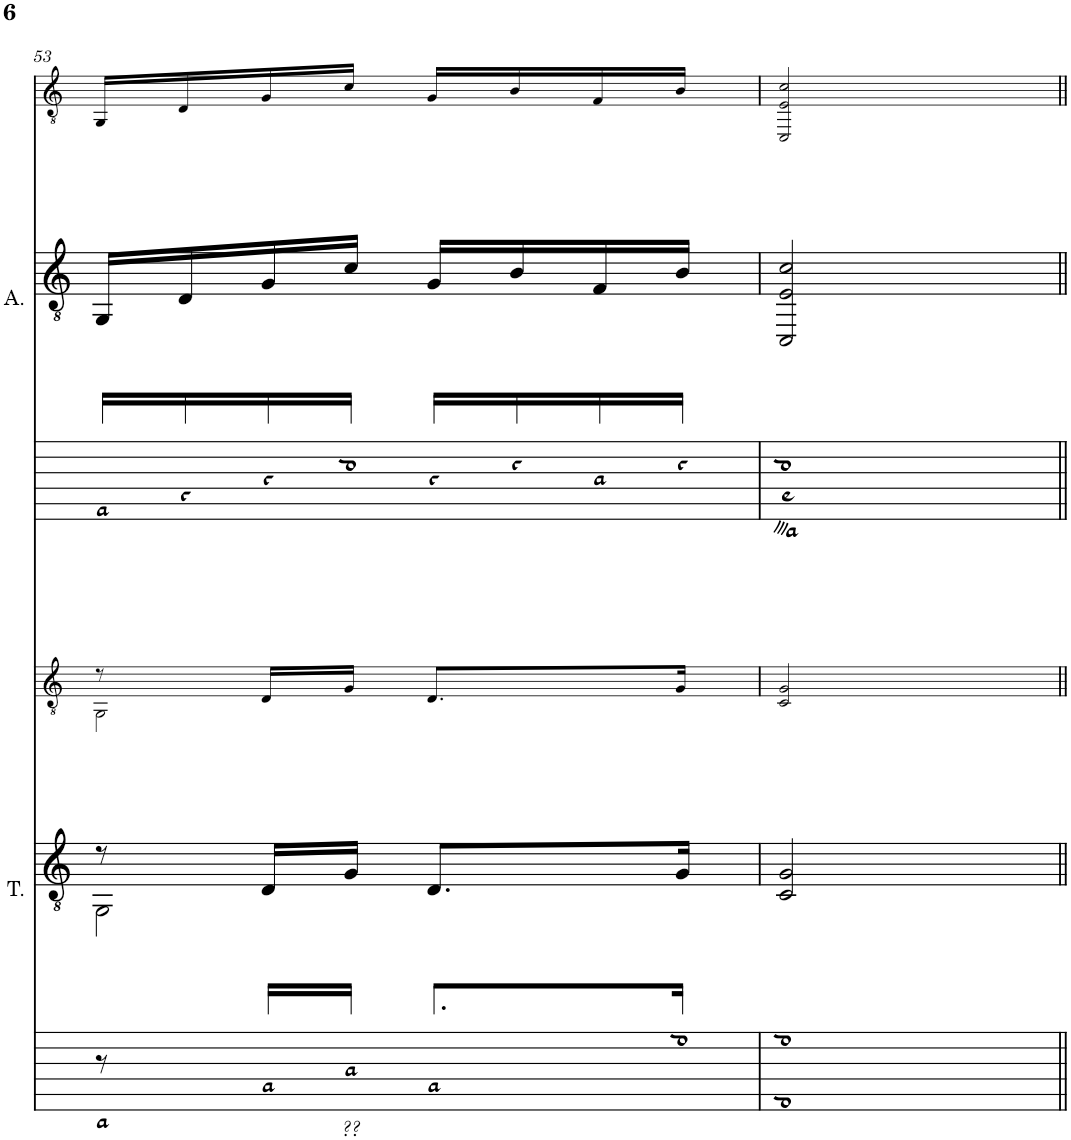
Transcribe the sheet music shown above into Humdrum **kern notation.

**kern	**kern	**kern	**kern	**kern	**kern
*part2	*part2	*part2	*part1	*part1	*part1
*staff6	*staff5	*staff4	*staff3	*staff2	*staff1
*I"Theorbo	*	*	*I"Archlute	*	*
*I'T.	*	*	*I'A.	*	*
!!LO:PB:g=z
*	*clefGv2	*clefGv2	*	*clefGv2	*clefGv2
*k[]	*k[]	*k[]	*k[]	*k[]	*k[]
*M2/4	*M2/4	*M2/4	*M2/4	*M2/4	*M2/4
=53	=53	=53	=53	=53	=53
*^	*^	*^	*	*	*
2GG	8r	8r	2GG\	8r	2GG\	16GG/LL	16GG/LL	16GG/LL
.	.	.	.	.	.	16D/	16D/	16D/
.	16D/LL	16D/LL	.	16D/LL	.	16G/	16G/	16G/
!	!LO:TX:b:i:t=??	!	!	!	!	!	!	!
.	16G/JJ	16G/JJ	.	16G/JJ	.	16c/JJ	16c/JJ	16c/JJ
.	8.D/L	8.D/L	.	8.D/L	.	16G/LL	16G/LL	16G/LL
.	.	.	.	.	.	16B/	16B/	16B/
.	.	.	.	.	.	16F/	16F/	16F/
.	16G/Jk	16G/Jk	.	16G/Jk	.	16B/JJ	16B/JJ	16B/JJ
*v	*v	*	*	*	*	*	*	*
*	*v	*v	*	*	*	*	*
*	*	*v	*v	*	*	*
=54	=54	=54	=54	=54	=54
2C 2G	2C/ 2G/	2C/ 2G/	2CC 2E 2c	2CC/ 2E/ 2c/	2CC/ 2E/ 2c/
=||	=||	=||	=||	=||	=||
*-	*-	*-	*-	*-	*-
